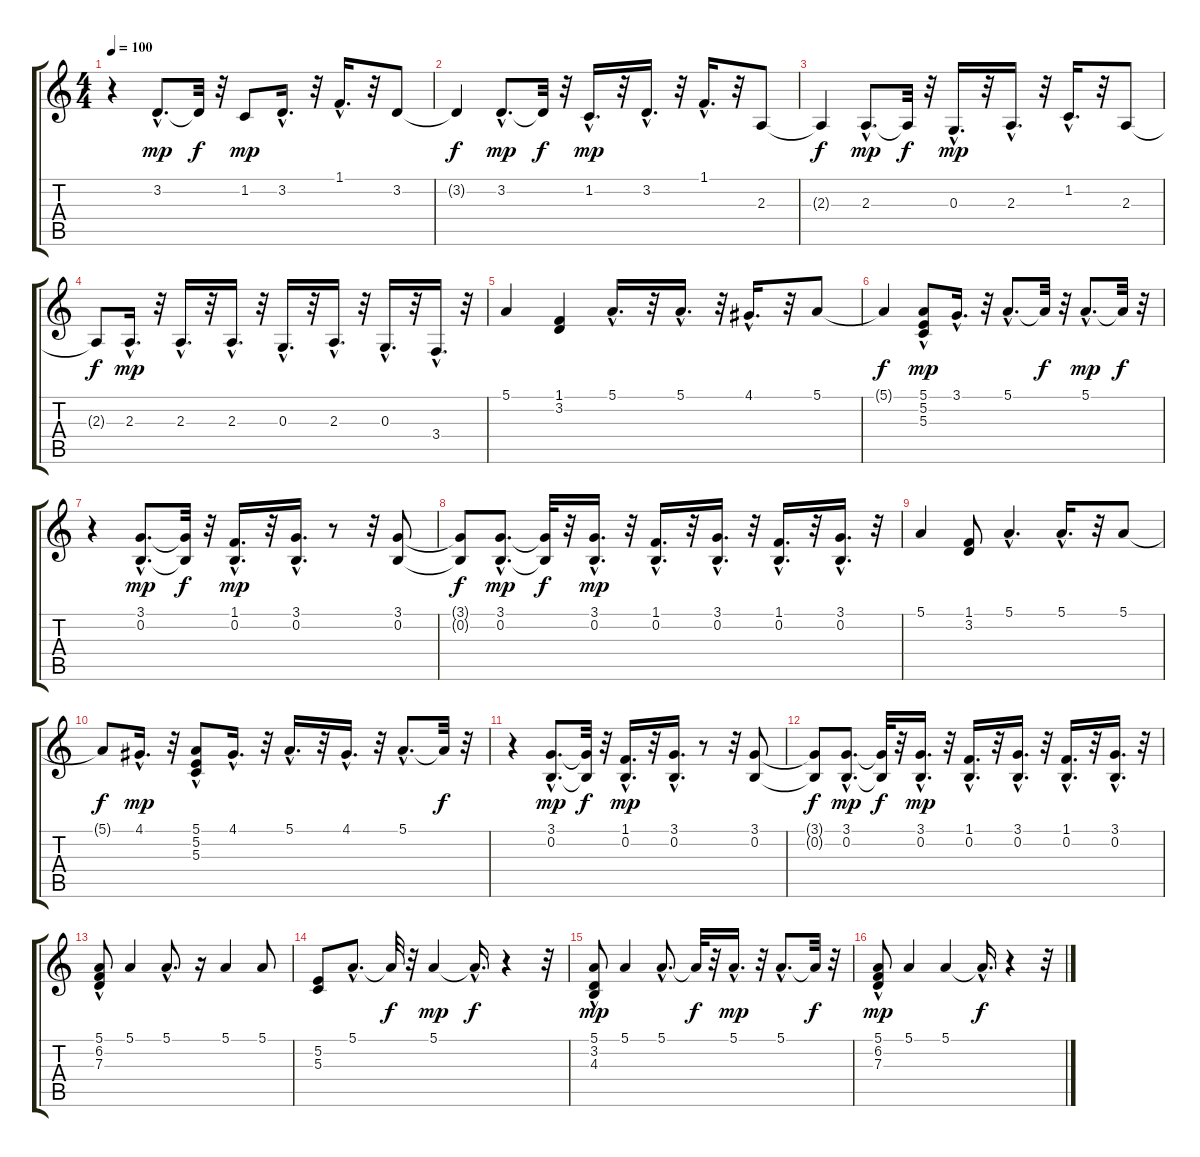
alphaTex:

\track "" {instrument acousticgrandpiano}
\staff {score tabs}
\tuning (E4 B3 G3 D3 A2 E2) {hide}
\ts (4 4)
\tempo 100
\clef g2
\ks c
r.4{dy mp} 3.2{hac}.8{d} 3.2{t}.32{dy f} r.32 1.2.8{dy mp} 3.2{hac}.16{d} r.32 1.1{hac}.16{d} r.32 3.2.8 |
3.2{t}.4{dy f} 3.2{hac}.8{d dy mp} 3.2{t}.32{dy f} r.32 1.2{hac}.16{d dy mp} r.32 3.2{hac}.16{d} r.32 1.1{hac}.16{d} r.32 2.3.8 |
2.3{t}.4{dy f} 2.3{hac}.8{d dy mp} 2.3{t}.32{dy f} r.32 0.3{hac}.16{d dy mp} r.32 2.3{hac}.16{d} r.32 1.2{hac}.16{d} r.32 2.3.8 |
2.3{t}.8{dy f} 2.3{hac}.16{d dy mp} r.32 2.3{hac}.16{d} r.32 2.3{hac}.16{d} r.32 0.3{hac}.16{d} r.32 2.3{hac}.16{d} r.32 0.3{hac}.16{d} r.32 3.4{hac}.16{d} r.32 |
5.1.4 (1.1 3.2).4 5.1{hac}.16{d} r.32 5.1{hac}.16{d} r.32 4.1{hac}.16{d} r.32 5.1.8 |
5.1{t}.4{dy f} (5.1{hac} 5.2 5.3).8{dy mp} 3.1{hac}.16{d} r.32 5.1{hac}.8{d} 5.1{t}.32{dy f} r.32 5.1{hac}.8{d dy mp} 5.1{t}.32{dy f} r.32 |
r.4 (3.1{hac} 0.2{hac}).8{d dy mp} (3.1{t} 0.2{t}).32{dy f} r.32 (1.1{hac} 0.2{hac}).16{d dy mp} r.32 (3.1{hac} 0.2{hac}).16{d} r.8 r.32 (3.1 0.2).8 |
(3.1{t} 0.2{t}).8{dy f} (3.1{hac} 0.2{hac}).8{d dy mp} (3.1{t} 0.2{t}).32{dy f} r.32 (3.1{hac} 0.2{hac}).16{d dy mp} r.32 (1.1{hac} 0.2{hac}).16{d} r.32 (3.1{hac} 0.2{hac}).16{d} r.32 (1.1{hac} 0.2{hac}).16{d} r.32 (3.1{hac} 0.2{hac}).16{d} r.32 |
5.1.4 (1.1 3.2).8 5.1{hac}.4{d} 5.1{hac}.16{d} r.32 5.1.8 |
5.1{t}.8{dy f} 4.1{hac}.16{d dy mp} r.32 (5.1{hac} 5.2 5.3).8 4.1{hac}.16{d} r.32 5.1{hac}.16{d} r.32 4.1{hac}.16{d} r.32 5.1{hac}.8{d} 5.1{t}.32{dy f} r.32 |
r.4 (3.1{hac} 0.2{hac}).8{d dy mp} (3.1{t} 0.2{t}).32{dy f} r.32 (1.1{hac} 0.2{hac}).16{d dy mp} r.32 (3.1{hac} 0.2{hac}).16{d} r.8 r.32 (3.1 0.2).8 |
(3.1{t} 0.2{t}).8{dy f} (3.1{hac} 0.2{hac}).8{d dy mp} (3.1{t} 0.2{t}).32{dy f} r.32 (3.1{hac} 0.2{hac}).16{d dy mp} r.32 (1.1{hac} 0.2{hac}).16{d} r.32 (3.1{hac} 0.2{hac}).16{d} r.32 (1.1{hac} 0.2{hac}).16{d} r.32 (3.1{hac} 0.2{hac}).16{d} r.32 |
(5.1{hac} 6.2 7.3).8 5.1.4 5.1{hac}.8{d} r.16 5.1.4 5.1.8 |
(5.2 5.3).8 5.1{hac}.8{d} 5.1{t}.32{dy f} r.32 5.1.4{dy mp} 5.1{hac t}.16{d dy f} r.4 r.32 |
(5.1{hac} 3.2 4.3).8{dy mp} 5.1.4 5.1{hac}.8{d} 5.1{t}.32{dy f} r.32 5.1{hac}.16{d dy mp} r.32 5.1{hac}.8{d} 5.1{t}.32{dy f} r.32 |
(5.1{hac} 6.2 7.3).8{dy mp} 5.1.4 5.1.4 5.1{hac t}.16{d dy f} r.4 r.32
